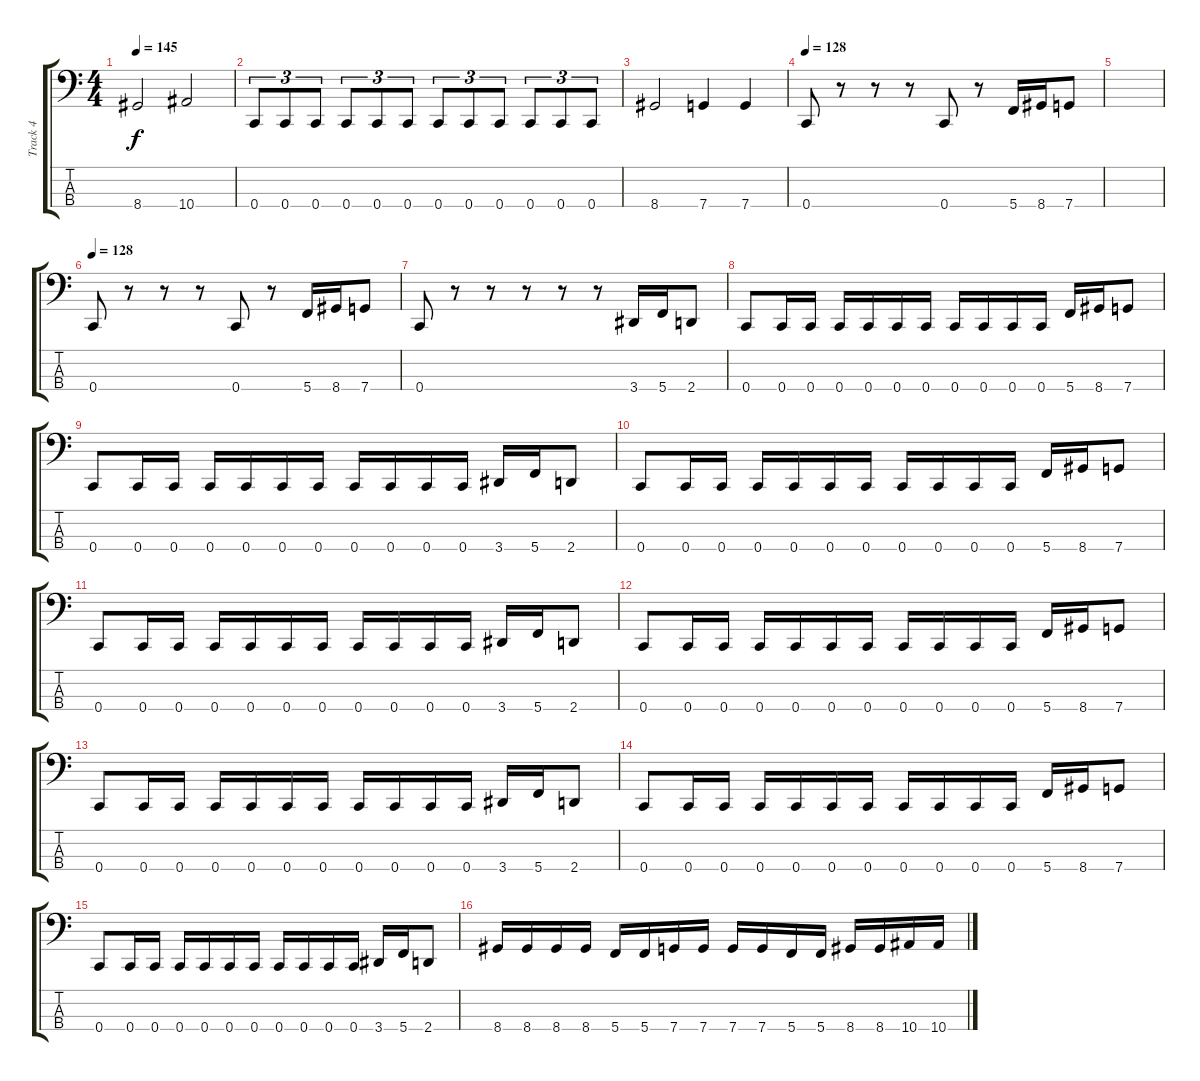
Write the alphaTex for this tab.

\track ("Track 4" "Track 4") {instrument electricbasspick}
\staff {score tabs}
\tuning (F2 C2 G1 C1) {hide}
\ts (4 4)
\tempo 145
\clef f4
\ks c
8.4.2{dy f} 10.4.2 |
0.4.8{tu (3 2)} 0.4.8{tu (3 2)} 0.4.8{tu (3 2)} 0.4.8{tu (3 2)} 0.4.8{tu (3 2)} 0.4.8{tu (3 2)} 0.4.8{tu (3 2)} 0.4.8{tu (3 2)} 0.4.8{tu (3 2)} 0.4.8{tu (3 2)} 0.4.8{tu (3 2)} 0.4.8{tu (3 2)} |
8.4.2 7.4.4 7.4.4 |
\tempo 128
0.4.8 r.8 r.8 r.8 0.4.8 r.8 5.4.16 8.4.16 7.4.8 |
|
\tempo 128
0.4.8 r.8 r.8 r.8 0.4.8 r.8 5.4.16 8.4.16 7.4.8 |
0.4.8 r.8 r.8 r.8 r.8 r.8 3.4.16 5.4.16 2.4.8 |
0.4.8 0.4.16 0.4.16 0.4.16 0.4.16 0.4.16 0.4.16 0.4.16 0.4.16 0.4.16 0.4.16 5.4.16 8.4.16 7.4.8 |
0.4.8 0.4.16 0.4.16 0.4.16 0.4.16 0.4.16 0.4.16 0.4.16 0.4.16 0.4.16 0.4.16 3.4.16 5.4.16 2.4.8 |
0.4.8 0.4.16 0.4.16 0.4.16 0.4.16 0.4.16 0.4.16 0.4.16 0.4.16 0.4.16 0.4.16 5.4.16 8.4.16 7.4.8 |
0.4.8 0.4.16 0.4.16 0.4.16 0.4.16 0.4.16 0.4.16 0.4.16 0.4.16 0.4.16 0.4.16 3.4.16 5.4.16 2.4.8 |
0.4.8 0.4.16 0.4.16 0.4.16 0.4.16 0.4.16 0.4.16 0.4.16 0.4.16 0.4.16 0.4.16 5.4.16 8.4.16 7.4.8 |
0.4.8 0.4.16 0.4.16 0.4.16 0.4.16 0.4.16 0.4.16 0.4.16 0.4.16 0.4.16 0.4.16 3.4.16 5.4.16 2.4.8 |
0.4.8 0.4.16 0.4.16 0.4.16 0.4.16 0.4.16 0.4.16 0.4.16 0.4.16 0.4.16 0.4.16 5.4.16 8.4.16 7.4.8 |
0.4.8 0.4.16 0.4.16 0.4.16 0.4.16 0.4.16 0.4.16 0.4.16 0.4.16 0.4.16 0.4.16 3.4.16 5.4.16 2.4.8 |
8.4.16 8.4.16 8.4.16 8.4.16 5.4.16 5.4.16 7.4.16 7.4.16 7.4.16 7.4.16 5.4.16 5.4.16 8.4.16 8.4.16 10.4.16 10.4.16
